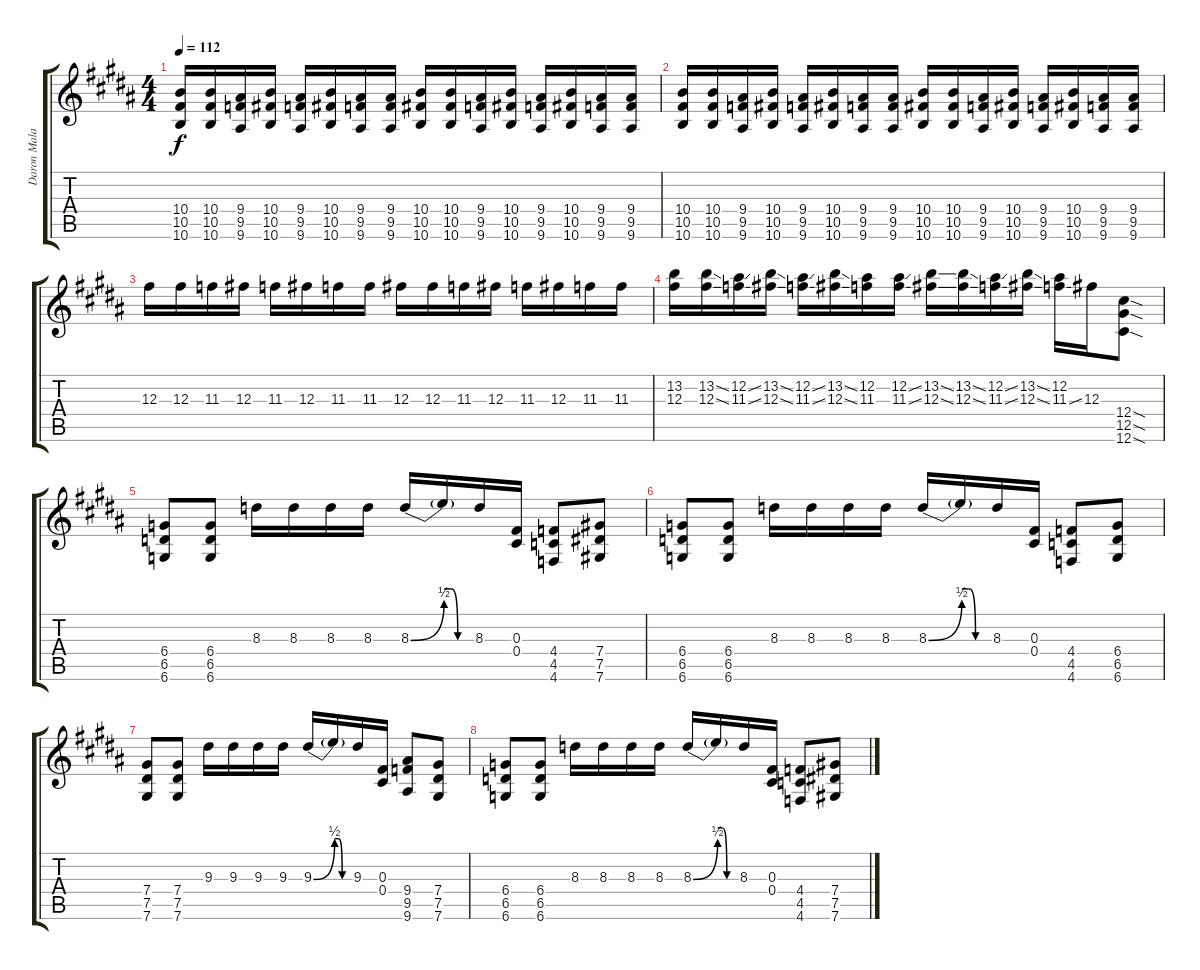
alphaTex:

\track ("Daron Malakain II" "Daron Mala") {instrument distortionguitar}
\staff {score tabs}
\tuning (Eb4 Bb3 Gb3 Db3 Ab2 Db2) {hide}
\ts (4 4)
\tempo 112
\clef g2
\ks b
(10.4 10.5 10.6).16{dy f} (10.4 10.5 10.6).16 (9.4 9.5 9.6).16 (10.4 10.5 10.6).16 (9.4 9.5 9.6).16 (10.4 10.5 10.6).16 (9.4 9.5 9.6).16 (9.4 9.5 9.6).16 (10.4 10.5 10.6).16 (10.4 10.5 10.6).16 (9.4 9.5 9.6).16 (10.4 10.5 10.6).16 (9.4 9.5 9.6).16 (10.4 10.5 10.6).16 (9.4 9.5 9.6).16 (9.4 9.5 9.6).16 |
(10.4 10.5 10.6).16 (10.4 10.5 10.6).16 (9.4 9.5 9.6).16 (10.4 10.5 10.6).16 (9.4 9.5 9.6).16 (10.4 10.5 10.6).16 (9.4 9.5 9.6).16 (9.4 9.5 9.6).16 (10.4 10.5 10.6).16 (10.4 10.5 10.6).16 (9.4 9.5 9.6).16 (10.4 10.5 10.6).16 (9.4 9.5 9.6).16 (10.4 10.5 10.6).16 (9.4 9.5 9.6).16 (9.4 9.5 9.6).16 |
12.3.16 12.3.16 11.3.16 12.3.16 11.3.16 12.3.16 11.3.16 11.3.16 12.3.16 12.3.16 11.3.16 12.3.16 11.3.16 12.3.16 11.3.16 11.3.16 |
(13.2 12.3).16 (13.2{ss} 12.3{ss}).16 (12.2{ss} 11.3{ss}).16 (13.2{ss} 12.3{ss}).16 (12.2{ss} 11.3{ss}).16 (13.2{ss} 12.3{ss}).16 (12.2 11.3).16 (12.2{ss} 11.3{ss}).16 (13.2{ss} 12.3{ss}).16 (13.2{ss} 12.3{ss}).16 (12.2{ss} 11.3{ss}).16 (13.2{ss} 12.3{ss}).16 (12.2 11.3{ss}).16 12.3.16 (12.4{sod} 12.5{sod} 12.6{sod}).8 |
(6.4 6.5 6.6).8 (6.4 6.5 6.6).8 8.3.16 8.3.16 8.3.16 8.3.16 8.3{be (bend 0 0 60 2)}.16 8.3{be (custom 0 4 15 4 30 0 60 0) t}.16 8.3.16 (0.3 0.4).16 (4.4 4.5 4.6).8 (7.4 7.5 7.6).8 |
(6.4 6.5 6.6).8 (6.4 6.5 6.6).8 8.3.16 8.3.16 8.3.16 8.3.16 8.3{be (bend 0 0 60 2)}.16 8.3{be (custom 0 4 15 4 30 0 60 0) t}.16 8.3.16 (0.3 0.4).16 (4.4 4.5 4.6).8 (6.4 6.5 6.6).8 |
(7.4 7.5 7.6).8 (7.4 7.5 7.6).8 9.3.16 9.3.16 9.3.16 9.3.16 9.3{be (bend 0 0 60 2)}.16 9.3{be (custom 0 2 15 2 30 0 60 0) t}.16 9.3.16 (0.3 0.4).16 (9.4 9.5 9.6).8 (7.4 7.5 7.6).8 |
(6.4 6.5 6.6).8 (6.4 6.5 6.6).8 8.3.16 8.3.16 8.3.16 8.3.16 8.3{be (bend 0 0 60 2)}.16 8.3{be (custom 0 4 15 4 30 0 60 0) t}.16 8.3.16 (0.3 0.4).16 (4.4 4.5 4.6).8 (7.4 7.5 7.6).8
